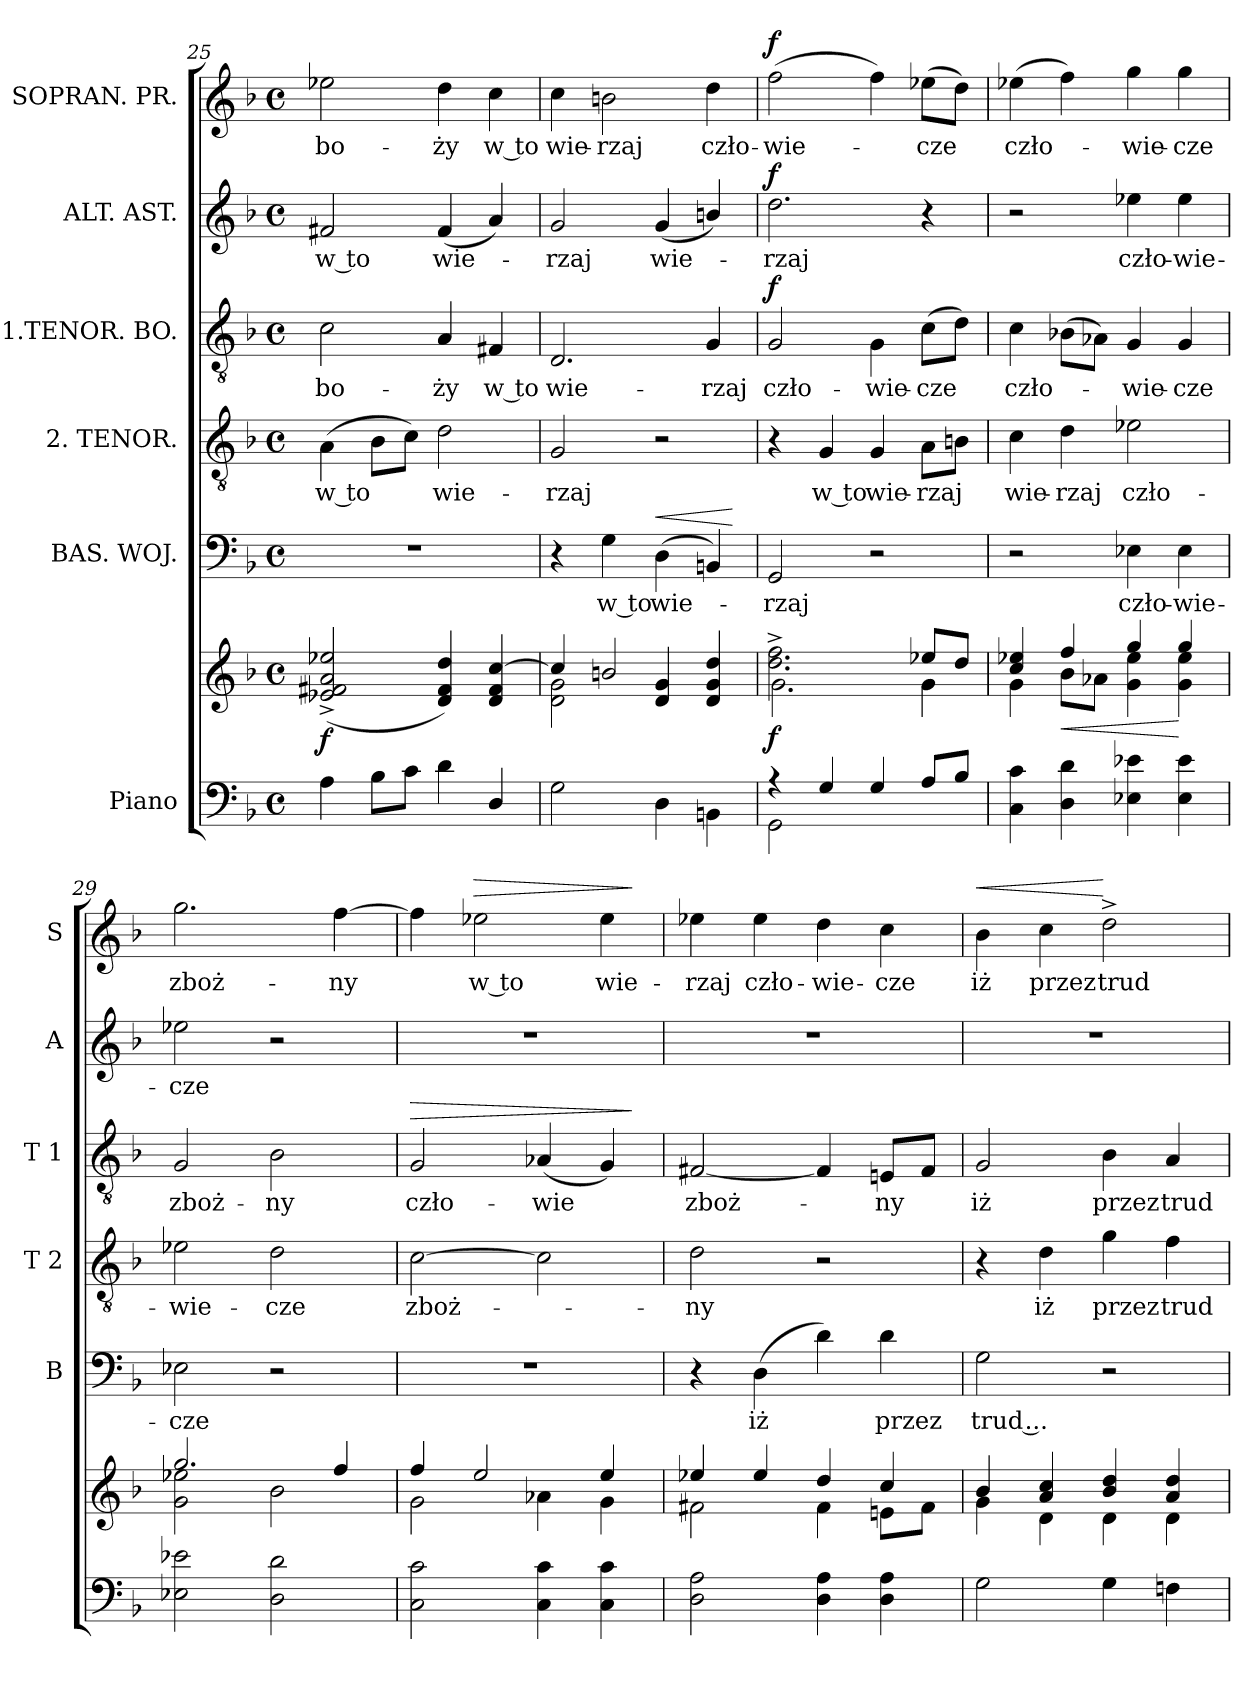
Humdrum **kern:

**kern	**kern	**dynam	**kern	**text	**dynam	**kern	**text	**kern	**text	**dynam	**kern	**text	**dynam	**kern	**text	**dynam
*part6	*part6	*part6	*part5	*part5	*part5	*part4	*part4	*part3	*part3	*part3	*part2	*part2	*part2	*part1	*part1	*part1
*staff7	*staff6	*staff6/7	*staff5	*staff5	*staff5	*staff4	*staff4	*staff3	*staff3	*staff3	*staff2	*staff2	*staff2	*staff1	*staff1	*staff1
*I"Piano	*	*	*I"BAS. WOJ.	*	*	*I"2. TENOR.	*	*I"1.TENOR. BO.	*	*	*I"ALT. AST.	*	*	*I"SOPRAN. PR.	*	*
*	*	*	*I'B	*	*	*I'T 2	*	*I'T 1	*	*	*I'A	*	*	*I'S	*	*
*clefF4	*clefG2	*	*clefF4	*	*	*clefGv2	*	*clefGv2	*	*	*clefG2	*	*	*clefG2	*	*
*k[b-]	*k[b-]	*	*k[b-]	*	*	*k[b-]	*	*k[b-]	*	*	*k[b-]	*	*	*k[b-]	*	*
*d:	*d:	*	*d:	*	*	*d:	*	*d:	*	*	*d:	*	*	*d:	*	*
*M4/4	*M4/4	*	*M4/4	*	*	*M4/4	*	*M4/4	*	*	*M4/4	*	*	*M4/4	*	*
*met(c)	*met(c)	*	*met(c)	*	*	*met(c)	*	*met(c)	*	*	*met(c)	*	*	*met(c)	*	*
=25	=25	=25	=25	=25	=25	=25	=25	=25	=25	=25	=25	=25	=25	=25	=25	=25
4A\	(2e-X^/ 2f#X^/ 2a^/ 2ee-X^/	f	1r	.	.	(4A\	w to	2c\	bo-	.	2f#X/	w to	.	2ee-X\	bo-	.
8B-\L	.	.	.	.	.	8B-\L	.	.	.	.	.	.	.	.	.	.
8c\J	.	.	.	.	.	8c\J)	.	.	.	.	.	.	.	.	.	.
4d\	4d/ 4f#/ 4dd/)	.	.	.	.	2d\	wie-	4A/	-ży	.	(4f#/	wie-	.	4dd\	-ży	.
4D/	4d/ 4f#/ [4cc/	.	.	.	.	.	.	4F#X/	w to	.	4a/)	.	.	4cc\	w to	.
=26	=26	=26	=26	=26	=26	=26	=26	=26	=26	=26	=26	=26	=26	=26	=26	=26
*	*^	*	*	*	*	*	*	*	*	*	*	*	*	*	*	*
2G\	4cc/]	2d\ 2g\	.	4r	.	.	2G/	-rzaj	2.D/	wie-	.	2g/	-rzaj	.	4cc\	wie-	.
.	2bn/	.	.	4G\	w to	.	.	.	.	.	.	.	.	.	2bn\	-rzaj	.
!	!	!	!	!	!	!LO:HP:a	!	!	!	!	!	!	!	!	!	!	!
4D\	.	4d/ 4g/	.	(4D\	wie-	<	2r	.	.	.	.	(4g/	wie-	.	.	.	.
4BBn\	4d/ 4g/ 4dd/	4ryy	.	4BBn/)	.	.	.	.	4G/	-rzaj	.	4bn/)	.	.	4dd\	czło-	.
*	*v	*v	*	*	*	*	*	*	*	*	*	*	*	*	*	*	*
.	.	.	.	.	[	.	.	.	.	.	.	.	.	.	.	.
=27	=27	=27	=27	=27	=27	=27	=27	=27	=27	=27	=27	=27	=27	=27	=27	=27
*^	*^	*	*	*	*	*	*	*	*	*	*	*	*	*	*	*
!	!	!	!	!	!	!	!	!	!	!	!	!LO:DY:a	!	!	!LO:DY:a	!	!	!LO:DY:a
4r	2GG\	2.dd^\ 2.ff^\	2.g\	f	2GG/	-rzaj	.	4r	.	2G/	czło-	f	2.dd\	-rzaj	f	(2ff\	-wie-	f
4G/	.	.	.	.	.	.	.	4G/	w to	.	.	.	.	.	.	.	.	.
4G/	2ryy	.	.	.	2r	.	.	4G/	wie-	4G\	-wie-	.	.	.	.	4ff\)	.	.
8A/L	.	8ee-X/L	4g\	.	.	.	.	8A\L	-rzaj	(8c\L	-cze	.	4r	.	.	(8ee-X\L	-cze	.
8B-/J	.	8dd/J	.	.	.	.	.	8Bn\J	.	8d\J)	.	.	.	.	.	8dd\J)	.	.
*v	*v	*	*	*	*	*	*	*	*	*	*	*	*	*	*	*	*	*
=28	=28	=28	=28	=28	=28	=28	=28	=28	=28	=28	=28	=28	=28	=28	=28	=28	=28
4C\ 4c\	4cc/ 4ee-X/	4g\	.	2r	.	.	4c\	wie-	4c\	czło-	.	2r	.	.	(4ee-X\	czło-	.
4D\ 4d\	4ff/	8b-\L	<	.	.	.	4d\	-rzaj	(8B-X\L	.	.	.	.	.	4ff\)	.	.
.	.	8a-X\J	.	.	.	.	.	.	8A-X\J)	.	.	.	.	.	.	.	.
4E-X\ 4e-X\	4gg/	4g\ 4ee-\	.	4E-X\	czło-	.	2e-X\	czło-	4G/	-wie-	.	4ee-X\	czło-	.	4gg\	-wie-	.
4E-\ 4e-\	4gg/	4g\ 4ee-\	[	4E-\	-wie-	.	.	.	4G/	-cze	.	4ee-\	-wie-	.	4gg\	-cze	.
=29	=29	=29	=29	=29	=29	=29	=29	=29	=29	=29	=29	=29	=29	=29	=29	=29	=29
2E-X\ 2e-X\	2.gg/	2g\ 2ee-X\	.	2E-X\	-cze	.	2e-X\	-wie-	2G/	zboż-	.	2ee-X\	-cze	.	2.gg\	zboż-	.
2D\ 2d\	.	2b-\	.	2r	.	.	2d\	-cze	2B-\	-ny	.	2r	.	.	.	.	.
.	4ff/	.	.	.	.	.	.	.	.	.	.	.	.	.	[4ff\	-ny	.
=30	=30	=30	=30	=30	=30	=30	=30	=30	=30	=30	=30	=30	=30	=30	=30	=30	=30
!	!	!	!	!	!	!	!	!	!	!	!LO:HP:a	!	!	!	!	!	!
2C\ 2c\	4ff/	2g\	.	1r	.	.	[2c\	zboż-	2G/	czło-	>	1r	.	.	4ff\]	.	.
!	!	!	!	!	!	!	!	!	!	!	!	!	!	!	!	!	!LO:HP:a
.	2ee/	.	.	.	.	.	.	.	.	.	.	.	.	.	2ee-X\	w to	>
4C\ 4c\	.	4a-X\	.	.	.	.	2c\]	.	(4A-X/	-wie	.	.	.	.	.	.	.
4C\ 4c\	4ee/	4g\	.	.	.	.	.	.	4G/)	.	.	.	.	.	4ee-\	wie-	.
*	*v	*v	*	*	*	*	*	*	*	*	*	*	*	*	*	*	*
.	.	.	.	.	.	.	.	.	.	]	.	.	.	.	.	]
=31	=31	=31	=31	=31	=31	=31	=31	=31	=31	=31	=31	=31	=31	=31	=31	=31
*	*^	*	*	*	*	*	*	*	*	*	*	*	*	*	*	*
2D\ 2A\	4ee-X/	2f#X\	.	4r	.	.	2d\	-ny	[2F#X/	zboż-	.	1r	.	.	4ee-X\	-rzaj	.
.	4ee-/	.	.	(4D\	iż	.	.	.	.	.	.	.	.	.	4ee-\	czło-	.
4D\ 4A\	4dd/	4f#\	.	4d\)	.	.	2r	.	4F#/]	.	.	.	.	.	4dd\	-wie-	.
4D\ 4A\	4cc/	8en\L	.	4d\	przez	.	.	.	8En/L	ny	.	.	.	.	4cc\	-cze	.
.	.	8f#\J	.	.	.	.	.	.	8F#/J	.	.	.	.	.	.	.	.
=32	=32	=32	=32	=32	=32	=32	=32	=32	=32	=32	=32	=32	=32	=32	=32	=32	=32
!	!	!	!	!	!	!	!	!	!	!	!	!	!	!	!	!	!LO:HP:a
2G\	4b-/	4g\	.	2G\	trud ...	.	4r	.	2G/	iż	.	1r	.	.	4b-\	iż	<
.	4a/ 4cc/	4d\	.	.	.	.	4d\	iż	.	.	.	.	.	.	4cc\	przez	.
4G\	4b-/ 4dd/	4d\	.	2r	.	.	4g\	przez	4B-\	przez	.	.	.	.	2dd^\	trud	[
4Fn\	4a/ 4dd/	4d\	.	.	.	.	4f\	trud	4A/	trud	.	.	.	.	.	.	.
*	*v	*v	*	*	*	*	*	*	*	*	*	*	*	*	*	*	*
=	=	=	=	=	=	=	=	=	=	=	=	=	=	=	=	=
*-	*-	*-	*-	*-	*-	*-	*-	*-	*-	*-	*-	*-	*-	*-	*-	*-
